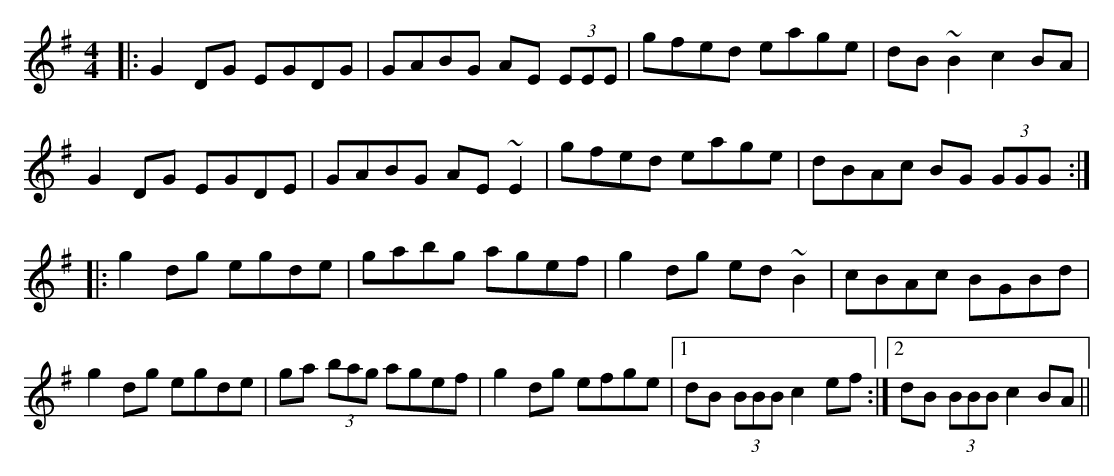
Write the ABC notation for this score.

X:1
M:4/4
K:G
|:G2 DG EGDG|GABG AE (3EEE|gfed eage|dB ~B2 c2 BA|
G2 DG EGDE|GABG AE ~E2|gfed eage|dBAc BG (3GGG:|
|:g2dg egde|gabg agef|g2 dg ed ~B2|cBAc BGBd|
g2 dg egde|ga (3bag agef|g2 dg efge|1 dB (3BBB c2 ef:|2 dB (3BBB c2 BA||
